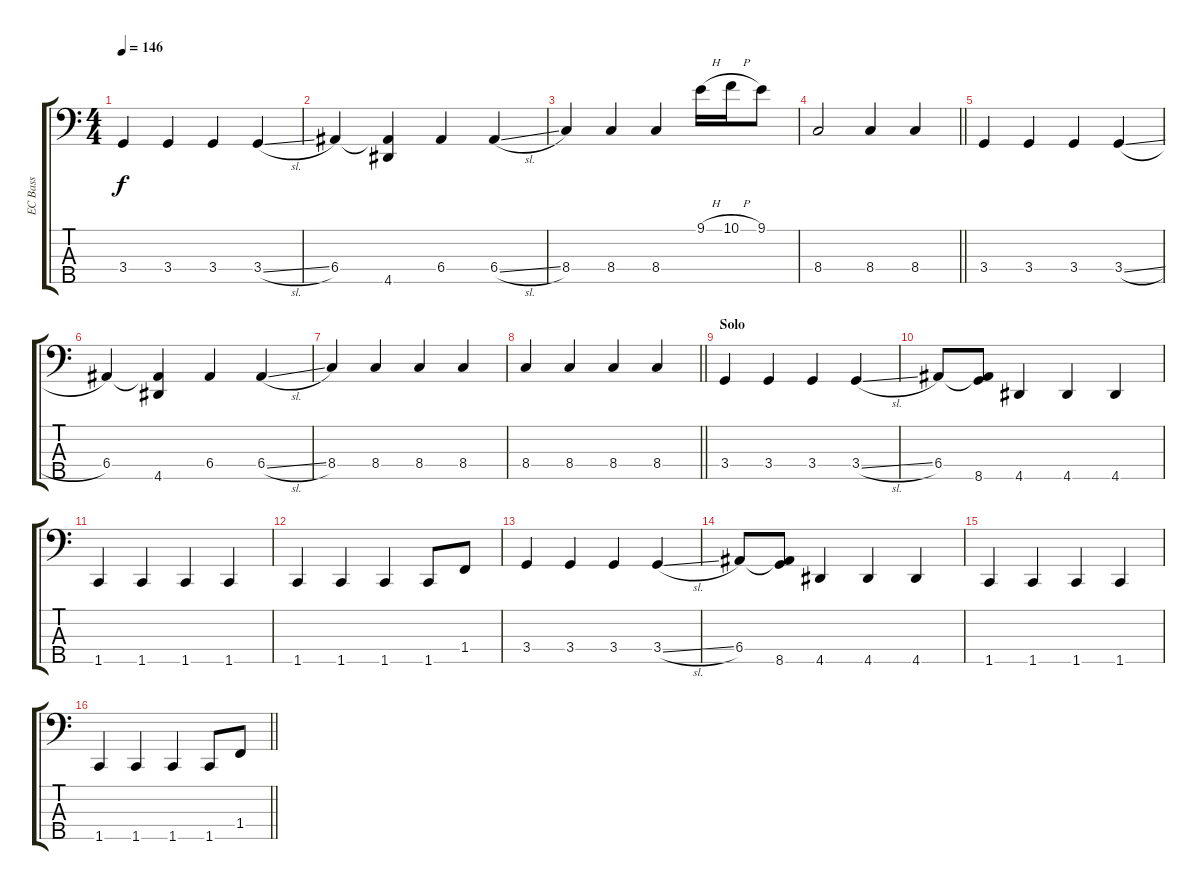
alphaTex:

\track ("EC Bass" "EC Bass") {instrument electricbassfinger}
\staff {score tabs}
\tuning (G2 D2 A1 E1 B0) {hide}
\ts (4 4)
\tempo 146
\clef f4
\ks c
3.4.4{dy f} 3.4.4 3.4.4 3.4{sl}.4 |
6.4.4 (6.4{t} 4.5).4 6.4.4 6.4{sl}.4 |
8.4.4 8.4.4 8.4.4{volume 16 instrument electricbassfinger} 9.1{h}.16 10.1{h}.16 9.1.8 |
\barLineRight lightlight
8.4.2 8.4.4{volume 3 instrument electricbassfinger} 8.4.4 |
3.4.4 3.4.4 3.4.4 3.4{sl}.4 |
6.4.4 (6.4{t} 4.5).4 6.4.4 6.4{sl}.4 |
8.4.4 8.4.4 8.4.4 8.4.4 |
\barLineRight lightlight
8.4.4 8.4.4 8.4.4 8.4.4 |
\section ("" "Solo")
3.4.4 3.4.4 3.4.4 3.4{sl}.4 |
6.4.8 (6.4{t} 8.5).8 4.5.4 4.5.4 4.5.4 |
1.5.4 1.5.4 1.5.4 1.5.4 |
1.5.4 1.5.4 1.5.4 1.5.8 1.4.8 |
3.4.4 3.4.4 3.4.4 3.4{sl}.4 |
6.4.8 (6.4{t} 8.5).8 4.5.4 4.5.4 4.5.4 |
1.5.4 1.5.4 1.5.4 1.5.4 |
\barLineRight lightlight
1.5.4 1.5.4 1.5.4 1.5.8 1.4.8
